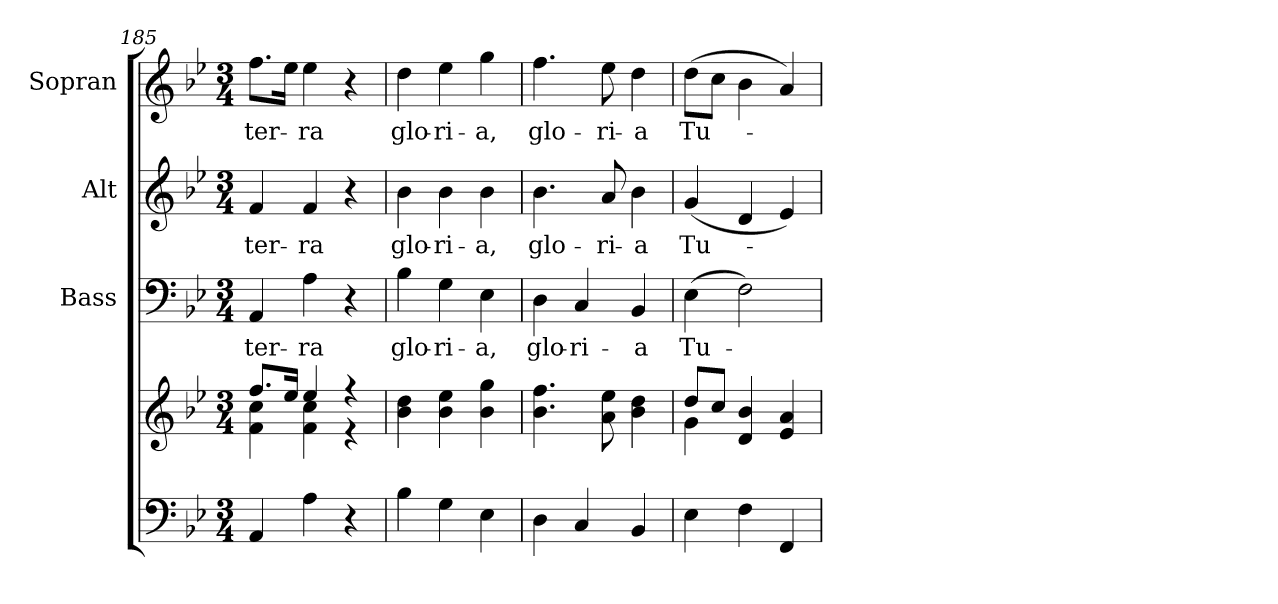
**kern	**kern	**kern	**text	**kern	**text	**kern	**text
*part4	*part4	*part3	*part3	*part2	*part2	*part1	*part1
*staff5	*staff4	*staff3	*staff3	*staff2	*staff2	*staff1	*staff1
*	*	*I"Bass	*	*I"Alt	*	*I"Sopran	*
*	*	*I'B.	*	*I'A.	*	*I'S.	*
!!LO:PB:g=z
*clefF4	*clefG2	*clefF4	*	*clefG2	*	*clefG2	*
*k[b-e-]	*k[b-e-]	*k[b-e-]	*	*k[b-e-]	*	*k[b-e-]	*
*B-:	*B-:	*B-:	*	*B-:	*	*B-:	*
*M3/4	*M3/4	*M3/4	*	*M3/4	*	*M3/4	*
=185	=185	=185	=185	=185	=185	=185	=185
*	*^	*	*	*	*	*	*
!	!	!	!	!LO:LY:b	!	!LO:LY:b	!	!LO:LY:b
4AA/	8.ff/L	4f\ 4cc\	4AA/	ter-	4f/	ter-	8.ff\L	ter-
.	16ee-/Jk	.	.	.	.	.	16ee-\Jk	.
!	!	!	!	!LO:LY:b	!	!LO:LY:b	!	!LO:LY:b
4A\	4ee-/	4f\ 4cc\	4A\	-ra	4f/	-ra	4ee-\	-ra
4r	4r	4r	4r	.	4r	.	4r	.
=186	=186	=186	=186	=186	=186	=186	=186	=186
!	!	!	!	!LO:LY:b	!	!LO:LY:b	!	!LO:LY:b
*	*v	*v	*	*	*	*	*	*
4B-\	4b-\ 4dd\	4B-\	glo-	4b-\	glo-	4dd\	glo-
!	!	!	!LO:LY:b	!	!LO:LY:b	!	!LO:LY:b
4G\	4b-\ 4ee-\	4G\	-ri-	4b-\	-ri-	4ee-\	-ri-
!	!	!	!LO:LY:b	!	!LO:LY:b	!	!LO:LY:b
4E-\	4b-\ 4gg\	4E-\	-a,	4b-\	-a,	4gg\	-a,
=187	=187	=187	=187	=187	=187	=187	=187
!	!	!	!LO:LY:b	!	!LO:LY:b	!	!LO:LY:b
4D\	4.b-\ 4.ff\	4D\	glo-	4.b-\	glo-	4.ff\	glo-
!	!	!	!LO:LY:b	!	!	!	!
4C/	.	4C/	-ri-	.	.	.	.
!	!	!	!	!	!LO:LY:b	!	!LO:LY:b
.	8a\ 8ee-\	.	.	8a/	-ri-	8ee-\	-ri-
!	!	!	!LO:LY:b	!	!LO:LY:b	!	!LO:LY:b
4BB-/	4b-\ 4dd\	4BB-/	-a	4b-\	-a	4dd\	-a
=188	=188	=188	=188	=188	=188	=188	=188
*	*^	*	*	*	*	*	*
!	!	!	!	!LO:LY:b	!	!LO:LY:b	!	!LO:LY:b
4E-\	8dd/L	4g\	(>4E-\	Tu-	(<4g/	Tu-	(>8dd\L	Tu-
.	8cc/J	.	.	.	.	.	8cc\J	.
4F\	4d/ 4b-/	2ryy	2F\)	.	4d/	.	4b-\	.
4FF/	4e-/ 4a/	.	.	.	4e-/)	.	4a/)	.
*	*v	*v	*	*	*	*	*	*
=	=	=	=	=	=	=	=
*-	*-	*-	*-	*-	*-	*-	*-
